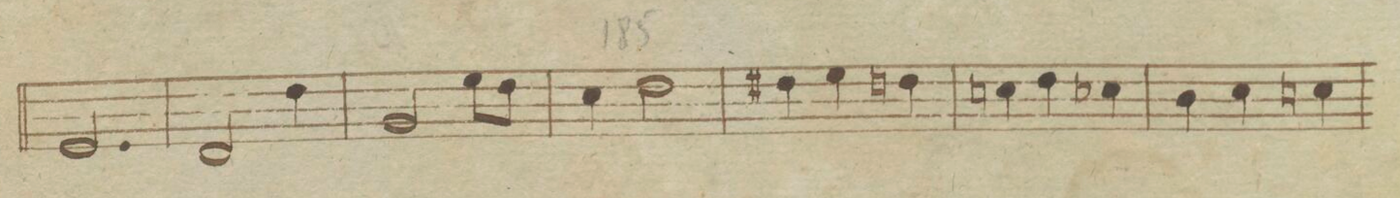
**kern	**dynam
*I"Fagotto Secondo.	*
*clefF4	*
*k[b-e-]	*
*met(c)	*
*M3/4	*
2.GG/	.
=184	=184
2FF/	.
4F\	.
=185	=185
2BB-/	.
8G\L	.
8F\J	.
=186	=186
4E-\	.
2F\	.
=187	=187
4F#X\	.
4G\	.
4Fn\	.
=188	=188
4En\	.
4F\	.
4E-X\	.
=189	=189
4D\	.
4E-\	.
4En\	.
=190	=190
*-	*-
